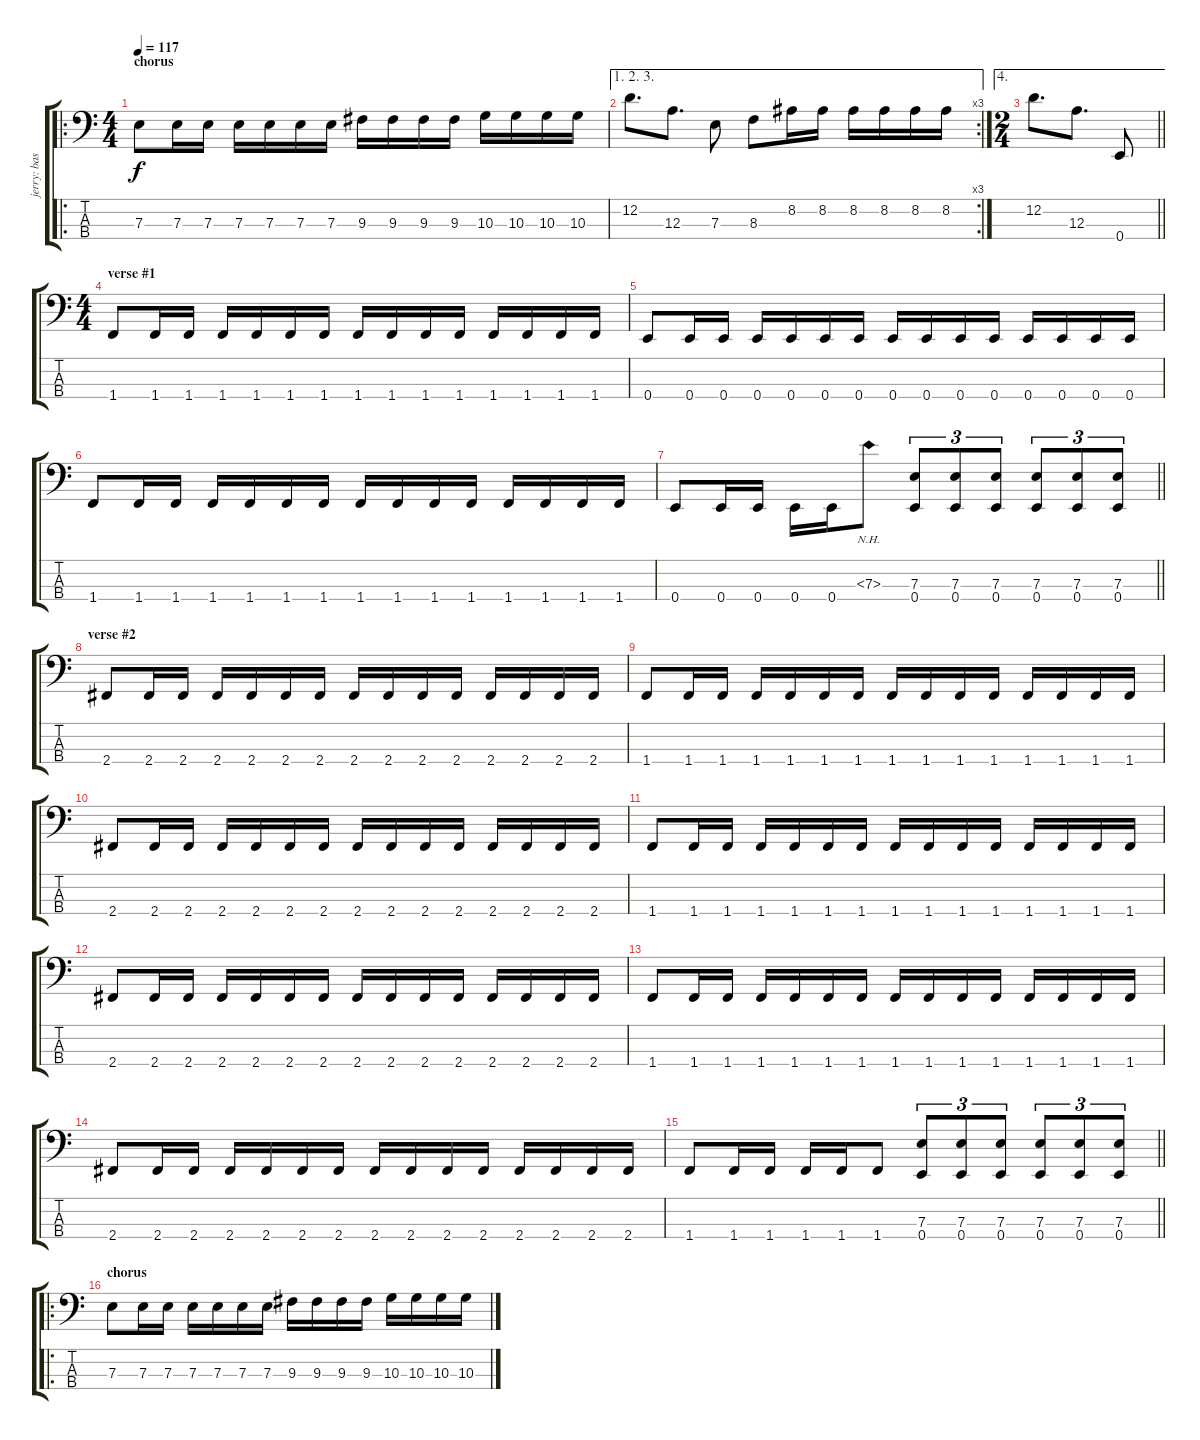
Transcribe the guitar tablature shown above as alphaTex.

\track ("jerry: bass" "jerry: bas") {instrument electricbassfinger}
\staff {score tabs}
\tuning (G2 D2 A1 E1) {hide}
\ro
\ts (4 4)
\section ("" "chorus")
\tempo 117
\clef f4
\ks c
7.3.8{dy f instrument electricbassfinger} 7.3.16 7.3.16 7.3.16 7.3.16 7.3.16 7.3.16 9.3.16 9.3.16 9.3.16 9.3.16 10.3.16 10.3.16 10.3.16 10.3.16 |
\ae (1 2 3)
\rc 3
12.2.8{d} 12.3.8{d} 7.3.8 8.3.8 8.2.16 8.2.16 8.2.16 8.2.16 8.2.16 8.2.16 |
\ae 4
\ts (2 4)
\barLineRight lightlight
12.2.8{d} 12.3.8{d} 0.4.8 |
\ts (4 4)
\section ("" "verse #1")
1.4.8 1.4.16 1.4.16 1.4.16 1.4.16 1.4.16 1.4.16 1.4.16 1.4.16 1.4.16 1.4.16 1.4.16 1.4.16 1.4.16 1.4.16 |
0.4.8 0.4.16 0.4.16 0.4.16 0.4.16 0.4.16 0.4.16 0.4.16 0.4.16 0.4.16 0.4.16 0.4.16 0.4.16 0.4.16 0.4.16 |
1.4.8 1.4.16 1.4.16 1.4.16 1.4.16 1.4.16 1.4.16 1.4.16 1.4.16 1.4.16 1.4.16 1.4.16 1.4.16 1.4.16 1.4.16 |
\barLineRight lightlight
0.4.8 0.4.16 0.4.16 0.4.16 0.4.16 7.3{nh}.8 (7.3 0.4).8{tu (3 2)} (7.3 0.4).8{tu (3 2)} (7.3 0.4).8{tu (3 2)} (7.3 0.4).8{tu (3 2)} (7.3 0.4).8{tu (3 2)} (7.3 0.4).8{tu (3 2)} |
\section ("" "verse #2")
2.4.8 2.4.16 2.4.16 2.4.16 2.4.16 2.4.16 2.4.16 2.4.16 2.4.16 2.4.16 2.4.16 2.4.16 2.4.16 2.4.16 2.4.16 |
1.4.8 1.4.16 1.4.16 1.4.16 1.4.16 1.4.16 1.4.16 1.4.16 1.4.16 1.4.16 1.4.16 1.4.16 1.4.16 1.4.16 1.4.16 |
2.4.8 2.4.16 2.4.16 2.4.16 2.4.16 2.4.16 2.4.16 2.4.16 2.4.16 2.4.16 2.4.16 2.4.16 2.4.16 2.4.16 2.4.16 |
1.4.8 1.4.16 1.4.16 1.4.16 1.4.16 1.4.16 1.4.16 1.4.16 1.4.16 1.4.16 1.4.16 1.4.16 1.4.16 1.4.16 1.4.16 |
2.4.8 2.4.16 2.4.16 2.4.16 2.4.16 2.4.16 2.4.16 2.4.16 2.4.16 2.4.16 2.4.16 2.4.16 2.4.16 2.4.16 2.4.16 |
1.4.8 1.4.16 1.4.16 1.4.16 1.4.16 1.4.16 1.4.16 1.4.16 1.4.16 1.4.16 1.4.16 1.4.16 1.4.16 1.4.16 1.4.16 |
2.4.8 2.4.16 2.4.16 2.4.16 2.4.16 2.4.16 2.4.16 2.4.16 2.4.16 2.4.16 2.4.16 2.4.16 2.4.16 2.4.16 2.4.16 |
\barLineRight lightlight
1.4.8 1.4.16 1.4.16 1.4.16 1.4.16 1.4.8 (7.3 0.4).8{tu (3 2)} (7.3 0.4).8{tu (3 2)} (7.3 0.4).8{tu (3 2)} (7.3 0.4).8{tu (3 2)} (7.3 0.4).8{tu (3 2)} (7.3 0.4).8{tu (3 2)} |
\ro
\section ("" "chorus")
7.3.8 7.3.16 7.3.16 7.3.16 7.3.16 7.3.16 7.3.16 9.3.16 9.3.16 9.3.16 9.3.16 10.3.16 10.3.16 10.3.16 10.3.16
